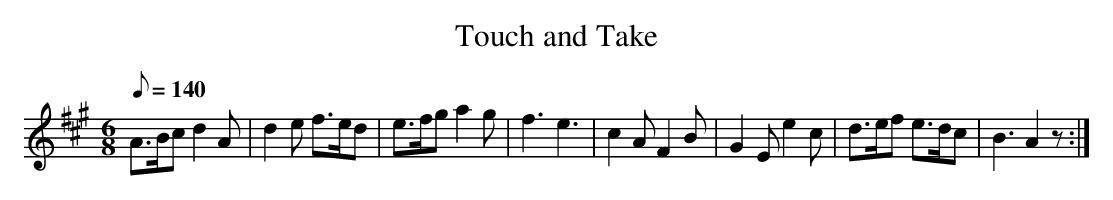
X:1
T:Touch and Take
M:6/8
L:1/8
Q:140
K:A
A>Bc d2 A| d2 e f>ed| e>fg a2 g|f3 e3| c2 A F2 B| G2 E e2 c| d>ef e>dc| B3 A2 z:|
